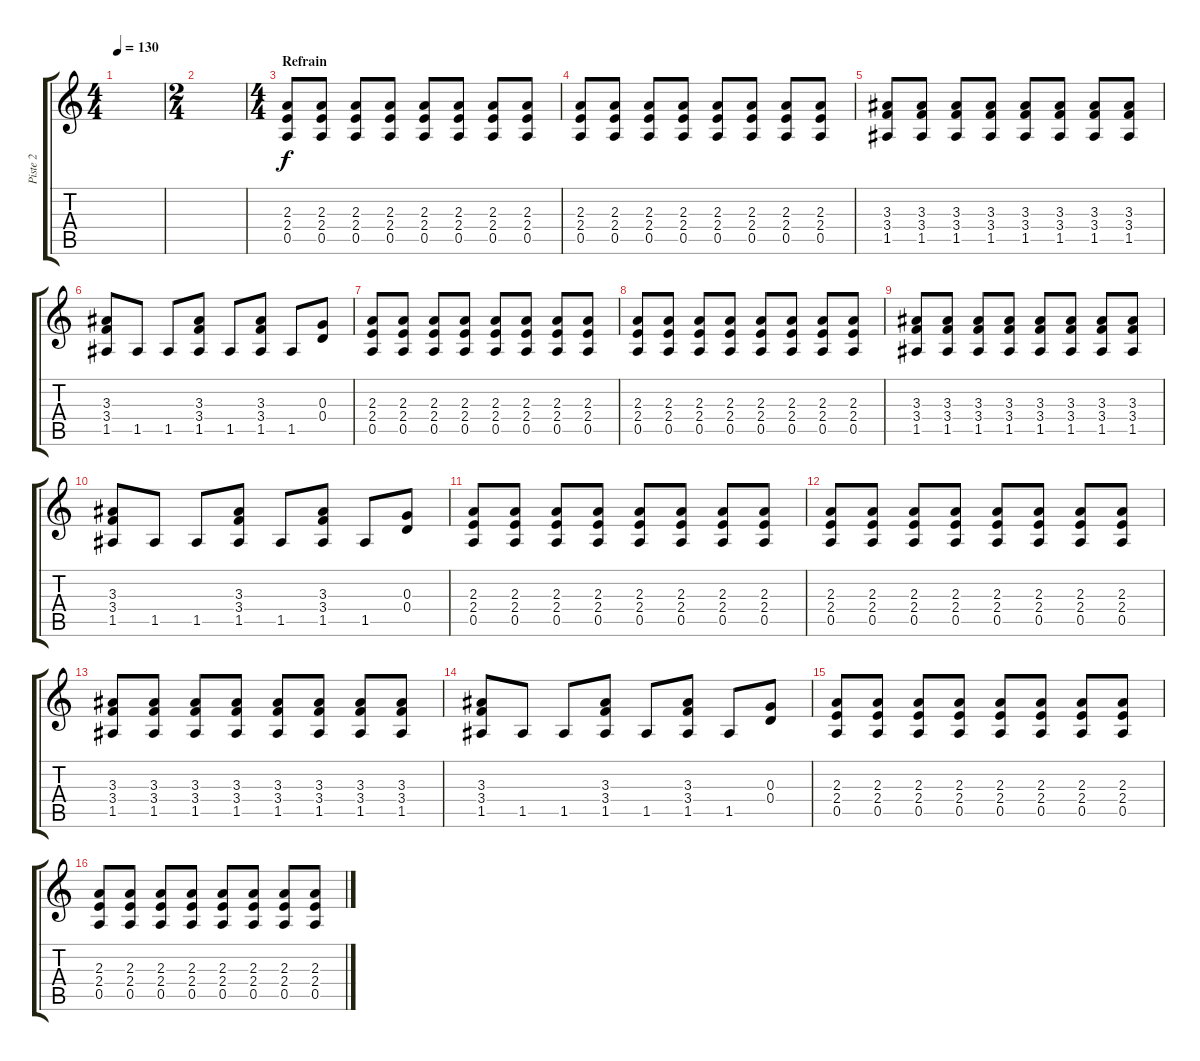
\track ("Piste 2" "Piste 2") {instrument electricguitarclean}
\staff {score tabs}
\tuning (E4 B3 G3 D3 A2 E2) {hide}
\ts (4 4)
\tempo 130
\clef g2
\ks c
|
\ts (2 4)
|
\ts (4 4)
\section ("" "Refrain")
(2.3 2.4 0.5).8{instrument distortionguitar} (2.3 2.4 0.5).8 (2.3 2.4 0.5).8 (2.3 2.4 0.5).8 (2.3 2.4 0.5).8 (2.3 2.4 0.5).8 (2.3 2.4 0.5).8 (2.3 2.4 0.5).8 |
(2.3 2.4 0.5).8 (2.3 2.4 0.5).8 (2.3 2.4 0.5).8 (2.3 2.4 0.5).8 (2.3 2.4 0.5).8 (2.3 2.4 0.5).8 (2.3 2.4 0.5).8 (2.3 2.4 0.5).8 |
(3.3 3.4 1.5).8 (3.3 3.4 1.5).8 (3.3 3.4 1.5).8 (3.3 3.4 1.5).8 (3.3 3.4 1.5).8 (3.3 3.4 1.5).8 (3.3 3.4 1.5).8 (3.3 3.4 1.5).8 |
(3.3 3.4 1.5).8 1.5.8 1.5.8 (3.3 3.4 1.5).8 1.5.8 (3.3 3.4 1.5).8 1.5.8 (0.3 0.4).8 |
(2.3 2.4 0.5).8{instrument distortionguitar} (2.3 2.4 0.5).8 (2.3 2.4 0.5).8 (2.3 2.4 0.5).8 (2.3 2.4 0.5).8 (2.3 2.4 0.5).8 (2.3 2.4 0.5).8 (2.3 2.4 0.5).8 |
(2.3 2.4 0.5).8 (2.3 2.4 0.5).8 (2.3 2.4 0.5).8 (2.3 2.4 0.5).8 (2.3 2.4 0.5).8 (2.3 2.4 0.5).8 (2.3 2.4 0.5).8 (2.3 2.4 0.5).8 |
(3.3 3.4 1.5).8 (3.3 3.4 1.5).8 (3.3 3.4 1.5).8 (3.3 3.4 1.5).8 (3.3 3.4 1.5).8 (3.3 3.4 1.5).8 (3.3 3.4 1.5).8 (3.3 3.4 1.5).8 |
(3.3 3.4 1.5).8 1.5.8 1.5.8 (3.3 3.4 1.5).8 1.5.8 (3.3 3.4 1.5).8 1.5.8 (0.3 0.4).8 |
(2.3 2.4 0.5).8{instrument distortionguitar} (2.3 2.4 0.5).8 (2.3 2.4 0.5).8 (2.3 2.4 0.5).8 (2.3 2.4 0.5).8 (2.3 2.4 0.5).8 (2.3 2.4 0.5).8 (2.3 2.4 0.5).8 |
(2.3 2.4 0.5).8 (2.3 2.4 0.5).8 (2.3 2.4 0.5).8 (2.3 2.4 0.5).8 (2.3 2.4 0.5).8 (2.3 2.4 0.5).8 (2.3 2.4 0.5).8 (2.3 2.4 0.5).8 |
(3.3 3.4 1.5).8 (3.3 3.4 1.5).8 (3.3 3.4 1.5).8 (3.3 3.4 1.5).8 (3.3 3.4 1.5).8 (3.3 3.4 1.5).8 (3.3 3.4 1.5).8 (3.3 3.4 1.5).8 |
(3.3 3.4 1.5).8 1.5.8 1.5.8 (3.3 3.4 1.5).8 1.5.8 (3.3 3.4 1.5).8 1.5.8 (0.3 0.4).8 |
(2.3 2.4 0.5).8{instrument distortionguitar} (2.3 2.4 0.5).8 (2.3 2.4 0.5).8 (2.3 2.4 0.5).8 (2.3 2.4 0.5).8 (2.3 2.4 0.5).8 (2.3 2.4 0.5).8 (2.3 2.4 0.5).8 |
(2.3 2.4 0.5).8 (2.3 2.4 0.5).8 (2.3 2.4 0.5).8 (2.3 2.4 0.5).8 (2.3 2.4 0.5).8 (2.3 2.4 0.5).8 (2.3 2.4 0.5).8 (2.3 2.4 0.5).8
